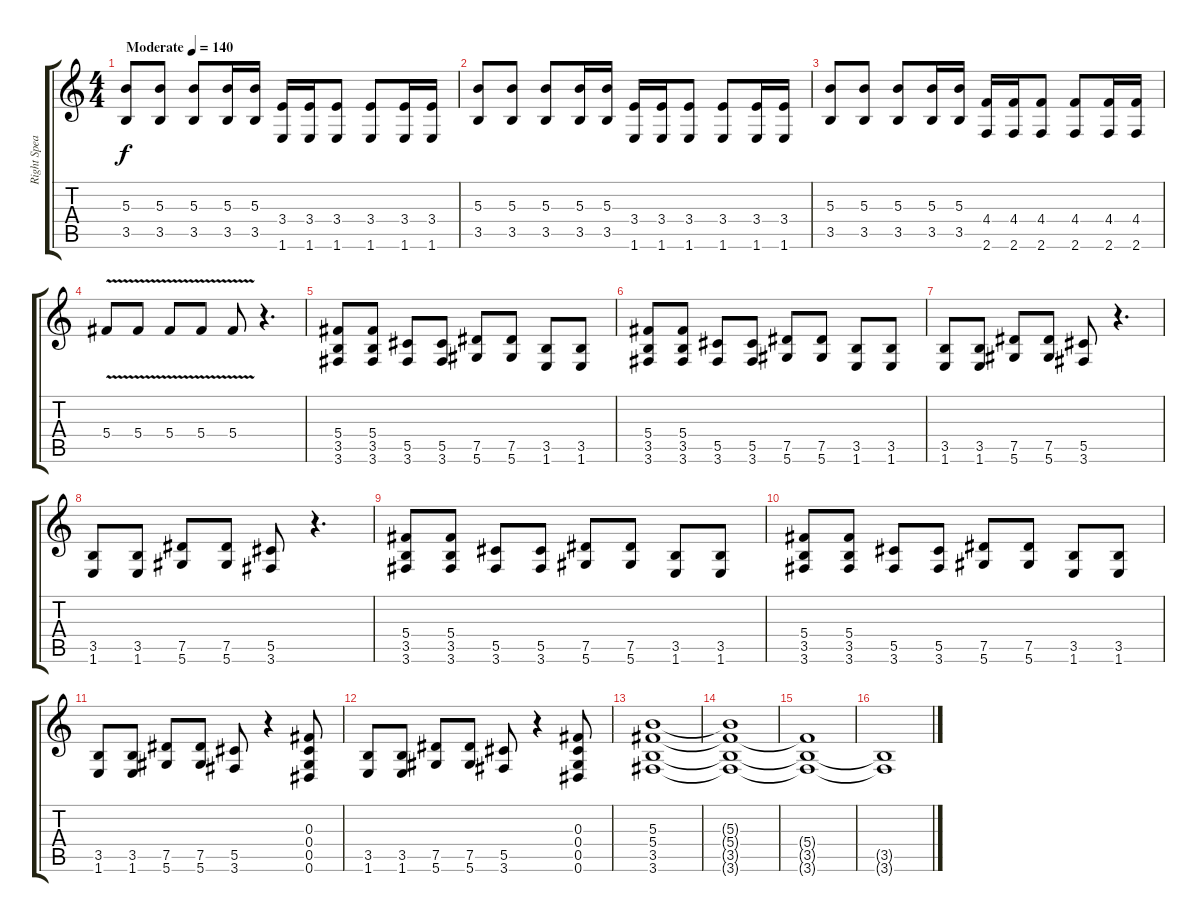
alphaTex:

\track ("Right Speaker guitar" "Right Spea") {instrument distortionguitar}
\staff {score tabs}
\tuning (Eb4 Bb3 Gb3 Db3 Ab2 Eb2) {hide}
\ts (4 4)
\tempo (140 "Moderate")
\clef g2
\ks c
(5.3 3.5).8{dy f instrument distortionguitar} (5.3 3.5).8 (5.3 3.5).8 (5.3 3.5).16 (5.3 3.5).16 (3.4 1.6).16 (3.4 1.6).16 (3.4 1.6).8 (3.4 1.6).8 (3.4 1.6).16 (3.4 1.6).16 |
(5.3 3.5).8 (5.3 3.5).8 (5.3 3.5).8 (5.3 3.5).16 (5.3 3.5).16 (3.4 1.6).16 (3.4 1.6).16 (3.4 1.6).8 (3.4 1.6).8 (3.4 1.6).16 (3.4 1.6).16 |
(5.3 3.5).8 (5.3 3.5).8 (5.3 3.5).8 (5.3 3.5).16 (5.3 3.5).16 (4.4 2.6).16 (4.4 2.6).16 (4.4 2.6).8 (4.4 2.6).8 (4.4 2.6).16 (4.4 2.6).16 |
5.4{v}.8 5.4{v}.8 5.4{v}.8 5.4{v}.8 5.4{v}.8 r.4{d} |
(5.4 3.5 3.6).8 (5.4 3.5 3.6).8 (5.5 3.6).8 (5.5 3.6).8 (7.5 5.6).8 (7.5 5.6).8 (3.5 1.6).8 (3.5 1.6).8 |
(5.4 3.5 3.6).8 (5.4 3.5 3.6).8 (5.5 3.6).8 (5.5 3.6).8 (7.5 5.6).8 (7.5 5.6).8 (3.5 1.6).8 (3.5 1.6).8 |
(3.5 1.6).8 (3.5 1.6).8 (7.5 5.6).8 (7.5 5.6).8 (5.5 3.6).8 r.4{d} |
(3.5 1.6).8 (3.5 1.6).8 (7.5 5.6).8 (7.5 5.6).8 (5.5 3.6).8 r.4{d} |
(5.4 3.5 3.6).8 (5.4 3.5 3.6).8 (5.5 3.6).8 (5.5 3.6).8 (7.5 5.6).8 (7.5 5.6).8 (3.5 1.6).8 (3.5 1.6).8 |
(5.4 3.5 3.6).8 (5.4 3.5 3.6).8 (5.5 3.6).8 (5.5 3.6).8 (7.5 5.6).8 (7.5 5.6).8 (3.5 1.6).8 (3.5 1.6).8 |
(3.5 1.6).8 (3.5 1.6).8 (7.5 5.6).8 (7.5 5.6).8 (5.5 3.6).8 r.4 (0.3 0.4 0.5 0.6).8 |
(3.5 1.6).8 (3.5 1.6).8 (7.5 5.6).8 (7.5 5.6).8 (5.5 3.6).8 r.4 (0.3 0.4 0.5 0.6).8 |
(5.3 5.4 3.5 3.6).1 |
(5.3{t} 5.4{t} 3.5{t} 3.6{t}).1 |
(5.4{t} 3.5{t} 3.6{t}).1 |
(3.5{t} 3.6{t}).1
